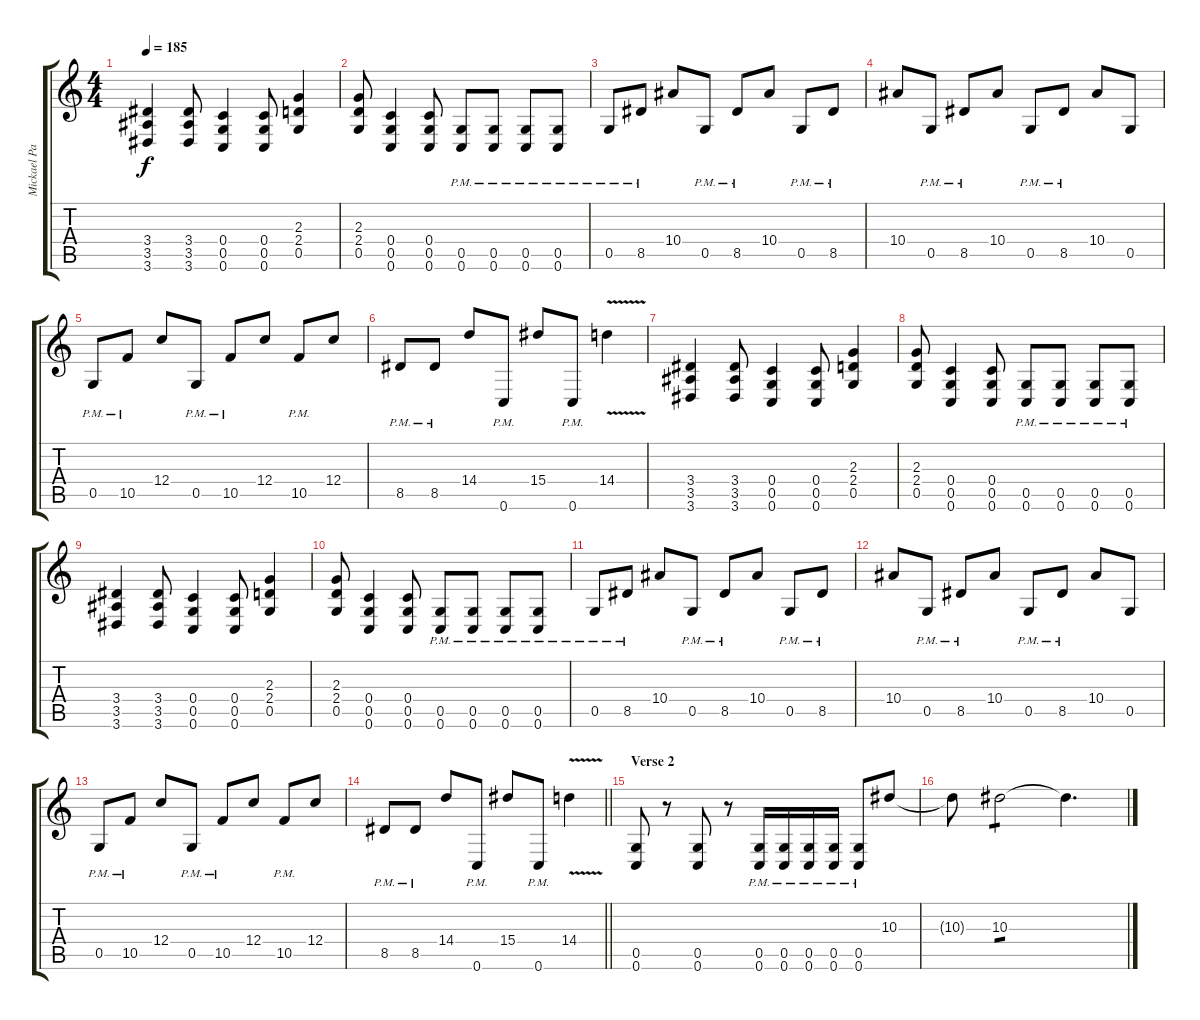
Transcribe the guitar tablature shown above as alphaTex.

\track ("Mickael Paget (Padge)" "Mickael Pa") {instrument distortionguitar}
\staff {score tabs}
\tuning (D4 A3 F3 C3 G2 C2) {hide}
\ts (4 4)
\tempo 185
\clef g2
\ks c
(3.4 3.5 3.6).4{dy f} (3.4 3.5 3.6).8 (0.4 0.5 0.6).4 (0.4 0.5 0.6).8 (2.3 2.4 0.5).4 |
(2.3 2.4 0.5).8 (0.4 0.5 0.6).4 (0.4 0.5 0.6).8 (0.5{pm} 0.6{pm}).8 (0.5{pm} 0.6{pm}).8 (0.5{pm} 0.6{pm}).8 (0.5{pm} 0.6{pm}).8 |
0.5{pm}.8 8.5{pm}.8 10.4.8 0.5{pm}.8 8.5{pm}.8 10.4.8 0.5{pm}.8 8.5{pm}.8 |
10.4.8 0.5{pm}.8 8.5{pm}.8 10.4.8 0.5{pm}.8 8.5{pm}.8 10.4.8 0.5.8 |
0.5{pm}.8 10.5{pm}.8 12.4.8 0.5{pm}.8 10.5{pm}.8 12.4.8 10.5{pm}.8 12.4.8 |
8.5{pm}.8 8.5{pm}.8 14.4.8 0.6{pm}.8 15.4.8 0.6{pm}.8 14.4{v}.4 |
(3.4 3.5 3.6).4 (3.4 3.5 3.6).8 (0.4 0.5 0.6).4 (0.4 0.5 0.6).8 (2.3 2.4 0.5).4 |
(2.3 2.4 0.5).8 (0.4 0.5 0.6).4 (0.4 0.5 0.6).8 (0.5{pm} 0.6{pm}).8 (0.5{pm} 0.6{pm}).8 (0.5{pm} 0.6{pm}).8 (0.5{pm} 0.6{pm}).8 |
(3.4 3.5 3.6).4 (3.4 3.5 3.6).8 (0.4 0.5 0.6).4 (0.4 0.5 0.6).8 (2.3 2.4 0.5).4 |
(2.3 2.4 0.5).8 (0.4 0.5 0.6).4 (0.4 0.5 0.6).8 (0.5{pm} 0.6{pm}).8 (0.5{pm} 0.6{pm}).8 (0.5{pm} 0.6{pm}).8 (0.5{pm} 0.6{pm}).8 |
0.5{pm}.8 8.5{pm}.8 10.4.8 0.5{pm}.8 8.5{pm}.8 10.4.8 0.5{pm}.8 8.5{pm}.8 |
10.4.8 0.5{pm}.8 8.5{pm}.8 10.4.8 0.5{pm}.8 8.5{pm}.8 10.4.8 0.5.8 |
0.5{pm}.8 10.5{pm}.8 12.4.8 0.5{pm}.8 10.5{pm}.8 12.4.8 10.5{pm}.8 12.4.8 |
\barLineRight lightlight
8.5{pm}.8 8.5{pm}.8 14.4.8 0.6{pm}.8 15.4.8 0.6{pm}.8 14.4{v}.4 |
\section ("" "Verse 2")
(0.5 0.6).8 r.8 (0.5 0.6).8 r.8 (0.5{pm} 0.6{pm}).16 (0.5{pm} 0.6{pm}).16 (0.5{pm} 0.6{pm}).16 (0.5{pm} 0.6{pm}).16 (0.5{pm} 0.6{pm}).8 10.3.8 |
10.3{t}.8 10.3.2{tp 1} 10.3{t}.4{d}
